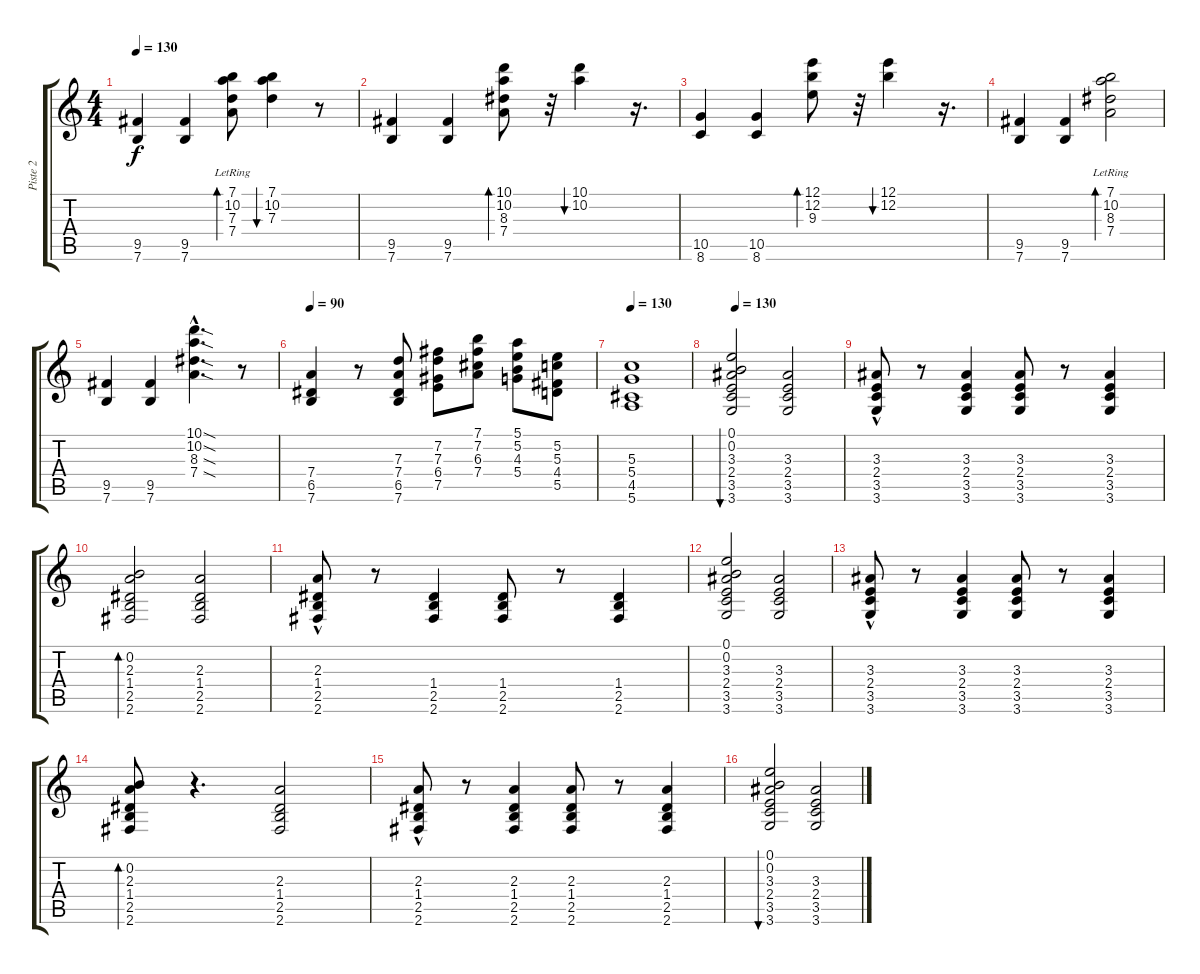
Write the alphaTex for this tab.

\track ("Piste 2" "Piste 2") {instrument acousticguitarsteel}
\staff {score tabs}
\tuning (E4 B3 G3 D3 A2 E2) {hide}
\ts (4 4)
\tempo 130
\clef g2
\ks c
(9.5 7.6).4{dy f} (9.5 7.6).4 (7.1 10.2{lr} 7.3{lr} 7.4{lr}).8{bd 30} (7.1 10.2 7.3).4{bu 30} r.8 |
(9.5 7.6).4 (9.5 7.6).4 (10.1 10.2 8.3 7.4).8{bd 30} r.32 (10.1 10.2).4{bu 60} r.16{d} |
(10.5 8.6).4 (10.5 8.6).4 (12.1 12.2 9.3).8{bd 60} r.32 (12.1 12.2).4{bu 60} r.16{d} |
(9.5 7.6).4 (9.5 7.6).4 (7.1{lr} 10.2{lr} 8.3{lr} 7.4{lr}).2{bd 240} |
(9.5 7.6).4 (9.5 7.6).4 (10.1{sod hac} 10.2{sod hac} 8.3{sod hac} 7.4{sod hac}).4{d} r.8 |
\tempo 90
(7.4 6.5 7.6).4 r.8 (7.3 7.4 6.5 7.6).8 (7.2 7.3 6.4 7.5).8 (7.1 7.2 6.3 7.4).8 (5.1 5.2 4.3 5.4).8 (5.2 5.3 4.4 5.5).8 |
\tempo 130
(5.3 5.4 4.5 5.6).1 |
\tempo 130
(0.1 0.2 3.3 2.4 3.5 3.6).2{bu 240} (3.3 2.4 3.5 3.6).2 |
(3.3 2.4 3.5{hac} 3.6).8 r.8 (3.3 2.4 3.5 3.6).4 (3.3 2.4 3.5 3.6).8 r.8 (3.3 2.4 3.5 3.6).4 |
(0.2 2.3 1.4 2.5 2.6).2{bd 120} (2.3 1.4 2.5 2.6).2 |
(2.3 1.4 2.5{hac} 2.6).8 r.8 (1.4 2.5 2.6).4 (1.4 2.5 2.6).8 r.8 (1.4 2.5 2.6).4 |
(0.1 0.2 3.3 2.4 3.5 3.6).2 (3.3 2.4 3.5 3.6).2 |
(3.3 2.4 3.5{hac} 3.6).8 r.8 (3.3 2.4 3.5 3.6).4 (3.3 2.4 3.5 3.6).8 r.8 (3.3 2.4 3.5 3.6).4 |
(0.2 2.3 1.4 2.5 2.6).8{bd 120} r.4{d} (2.3 1.4 2.5 2.6).2 |
(2.3 1.4 2.5{hac} 2.6).8 r.8 (2.3 1.4 2.5 2.6).4 (2.3 1.4 2.5 2.6).8 r.8 (2.3 1.4 2.5 2.6).4 |
(0.1 0.2 3.3 2.4 3.5 3.6).2{bu 120} (3.3 2.4 3.5 3.6).2
